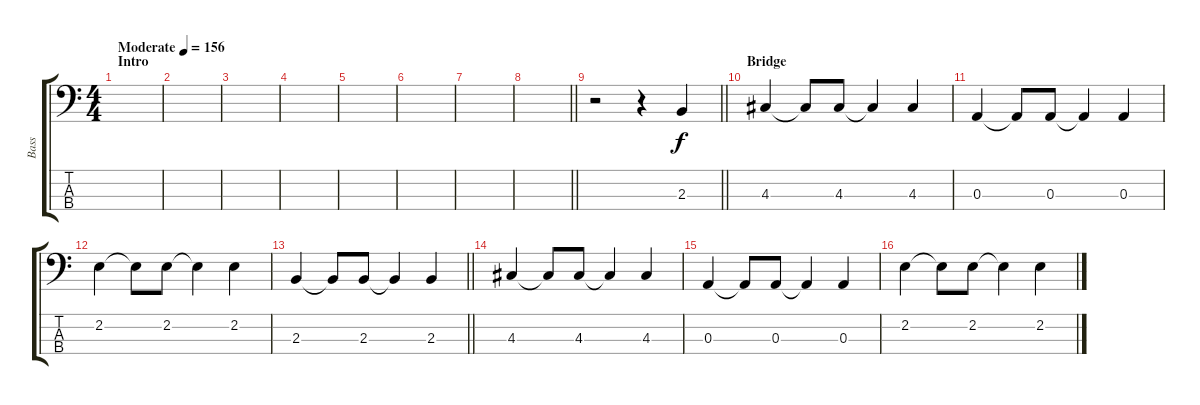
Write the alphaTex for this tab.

\track ("Bass" "Bass") {instrument electricbasspick}
\staff {score tabs}
\tuning (G2 D2 A1 E1) {hide}
\ts (4 4)
\section ("" "Intro")
\tempo (156 "Moderate")
\clef f4
\ks c
|
|
|
|
|
|
|
\barLineRight lightlight
|
\barLineRight lightlight
r.2 r.4 2.3.4 |
\section ("" "Bridge")
4.3.4 4.3{t}.8 4.3.8 4.3{t}.4 4.3.4 |
0.3.4 0.3{t}.8 0.3.8 0.3{t}.4 0.3.4 |
2.2.4 2.2{t}.8 2.2.8 2.2{t}.4 2.2.4 |
\barLineRight lightlight
2.3.4 2.3{t}.8 2.3.8 2.3{t}.4 2.3.4 |
4.3.4 4.3{t}.8 4.3.8 4.3{t}.4 4.3.4 |
0.3.4 0.3{t}.8 0.3.8 0.3{t}.4 0.3.4 |
2.2.4 2.2{t}.8 2.2.8 2.2{t}.4 2.2.4
